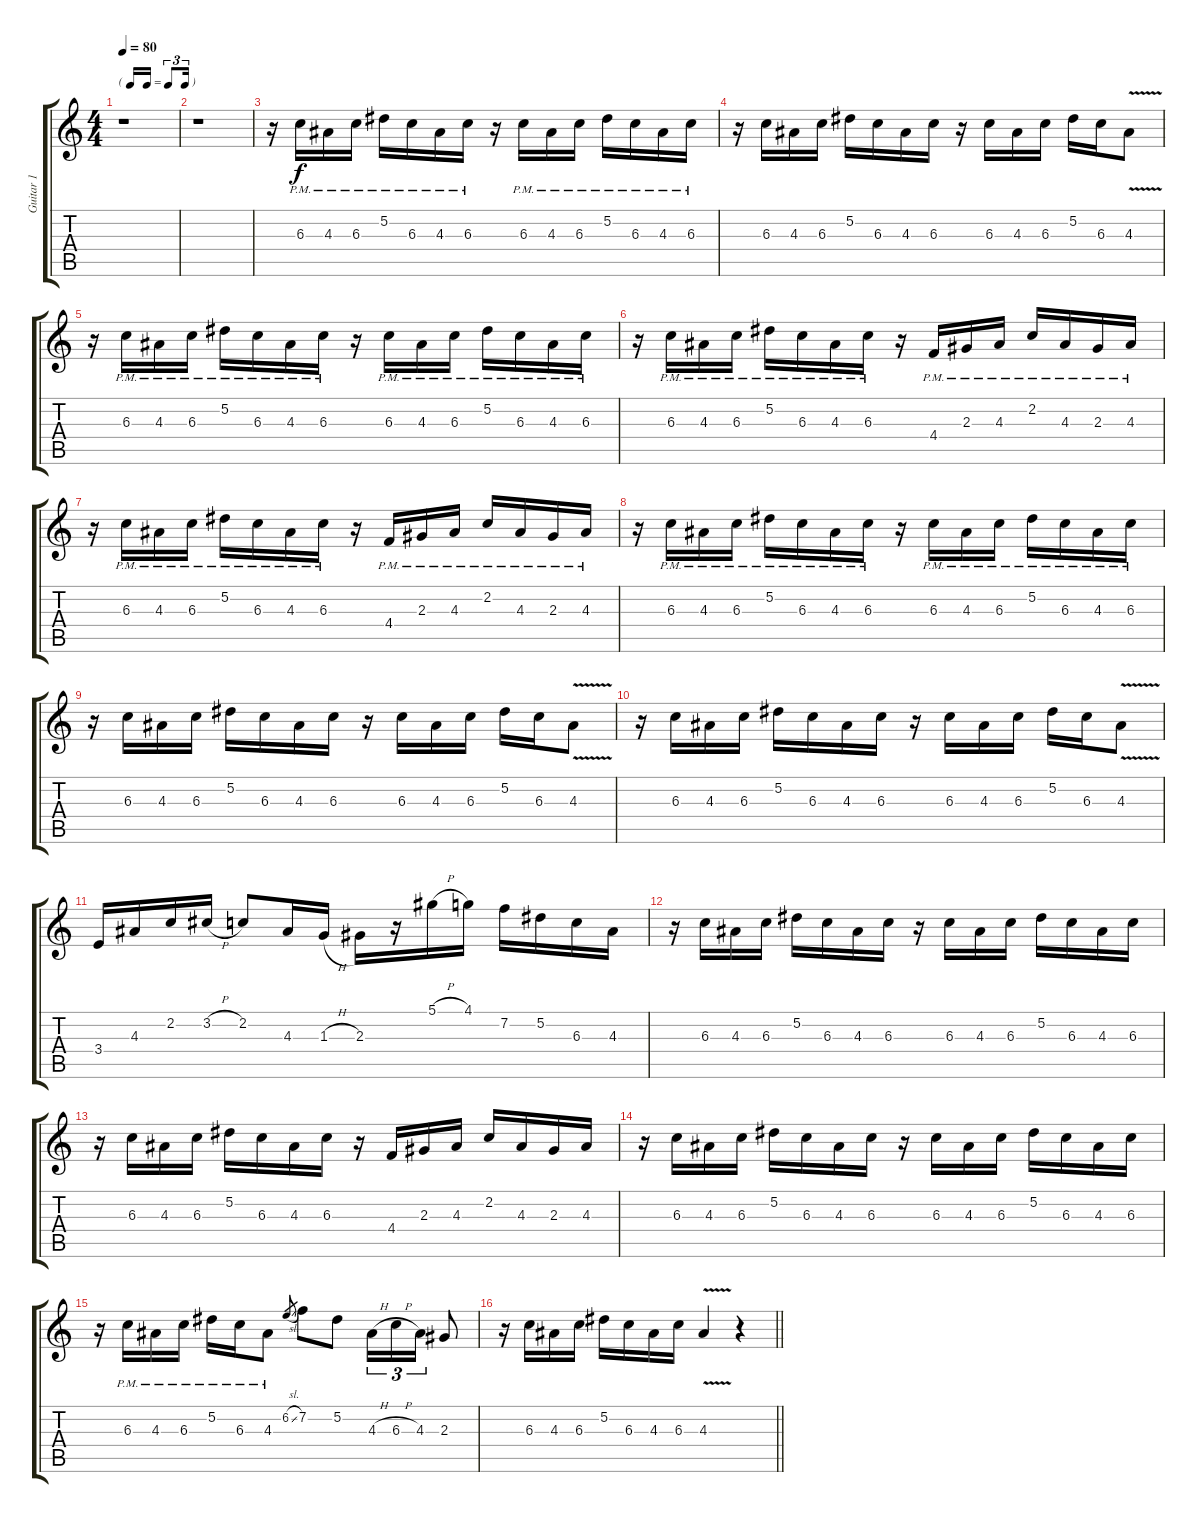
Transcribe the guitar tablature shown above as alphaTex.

\track ("Guitar 1" "Guitar 1") {instrument electricguitarclean}
\staff {score tabs}
\tuning (Eb4 Bb3 Gb3 Db3 Ab2 Eb2) {hide}
\ts (4 4)
\tf triplet16th
\tempo 80
\clef g2
\ks c
r.1{dy f} |
r.1 |
r.16 6.3{pm}.16 4.3{pm}.16 6.3{pm}.16 5.2{pm}.16 6.3{pm}.16 4.3{pm}.16 6.3{pm}.16 r.16 6.3{pm}.16 4.3{pm}.16 6.3{pm}.16 5.2{pm}.16 6.3{pm}.16 4.3{pm}.16 6.3{pm}.16 |
r.16 6.3.16 4.3.16 6.3.16 5.2.16 6.3.16 4.3.16 6.3.16 r.16 6.3.16 4.3.16 6.3.16 5.2.16 6.3.16 4.3{v}.8 |
r.16 6.3{pm}.16 4.3{pm}.16 6.3{pm}.16 5.2{pm}.16 6.3{pm}.16 4.3{pm}.16 6.3{pm}.16 r.16 6.3{pm}.16 4.3{pm}.16 6.3{pm}.16 5.2{pm}.16 6.3{pm}.16 4.3{pm}.16 6.3{pm}.16 |
r.16 6.3{pm}.16 4.3{pm}.16 6.3{pm}.16 5.2{pm}.16 6.3{pm}.16 4.3{pm}.16 6.3{pm}.16 r.16 4.4{pm}.16 2.3{pm}.16 4.3{pm}.16 2.2{pm}.16 4.3{pm}.16 2.3{pm}.16 4.3{pm}.16 |
r.16 6.3{pm}.16 4.3{pm}.16 6.3{pm}.16 5.2{pm}.16 6.3{pm}.16 4.3{pm}.16 6.3{pm}.16 r.16 4.4{pm}.16 2.3{pm}.16 4.3{pm}.16 2.2{pm}.16 4.3{pm}.16 2.3{pm}.16 4.3{pm}.16 |
r.16 6.3{pm}.16 4.3{pm}.16 6.3{pm}.16 5.2{pm}.16 6.3{pm}.16 4.3{pm}.16 6.3{pm}.16 r.16 6.3{pm}.16 4.3{pm}.16 6.3{pm}.16 5.2{pm}.16 6.3{pm}.16 4.3{pm}.16 6.3{pm}.16 |
r.16 6.3.16 4.3.16 6.3.16 5.2.16 6.3.16 4.3.16 6.3.16 r.16 6.3.16 4.3.16 6.3.16 5.2.16 6.3.16 4.3{v}.8 |
r.16 6.3.16 4.3.16 6.3.16 5.2.16 6.3.16 4.3.16 6.3.16 r.16 6.3.16 4.3.16 6.3.16 5.2.16 6.3.16 4.3{v}.8 |
3.4.16 4.3.16 2.2.16 3.2{h}.16 2.2.8 4.3.16 1.3{h}.16 2.3.16 r.16 5.1{h}.16 4.1.16 7.2.16 5.2.16 6.3.16 4.3.16 |
r.16 6.3.16 4.3.16 6.3.16 5.2.16 6.3.16 4.3.16 6.3.16 r.16 6.3.16 4.3.16 6.3.16 5.2.16 6.3.16 4.3.16 6.3.16 |
r.16 6.3.16 4.3.16 6.3.16 5.2.16 6.3.16 4.3.16 6.3.16 r.16 4.4.16 2.3.16 4.3.16 2.2.16 4.3.16 2.3.16 4.3.16 |
r.16 6.3.16 4.3.16 6.3.16 5.2.16 6.3.16 4.3.16 6.3.16 r.16 6.3.16 4.3.16 6.3.16 5.2.16 6.3.16 4.3.16 6.3.16 |
r.16 6.3{pm}.16 4.3{pm}.16 6.3{pm}.16 5.2{pm}.16 6.3{pm}.16 4.3{pm}.8 6.2{sl}.8{gr} 7.2.8 5.2.8 4.3{h}.16{tu (3 2)} 6.3{h}.16{tu (3 2)} 4.3.16{tu (3 2)} 2.3.8 |
\barLineRight lightlight
r.16 6.3.16 4.3.16 6.3.16 5.2.16 6.3.16 4.3.16 6.3.16 4.3{v}.4 r.4
